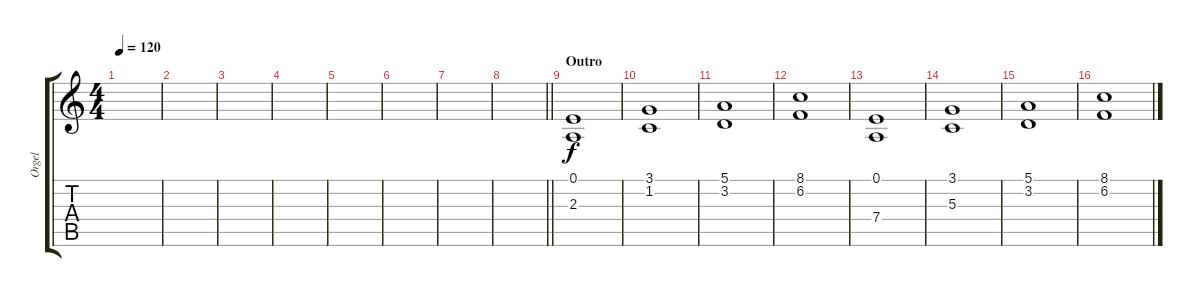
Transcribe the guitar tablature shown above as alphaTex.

\track ("Orgel" "Orgel") {instrument churchorgan}
\staff {score tabs}
\tuning (E4 B3 G3 D3 A2 E2) {hide}
\ts (4 4)
\tempo 120
\clef g2
\ks c
|
|
|
|
|
|
|
\barLineRight lightlight
|
\section ("" "Outro")
(0.1 2.3).1 |
(3.1 1.2).1 |
(5.1 3.2).1 |
(8.1 6.2).1 |
(0.1 7.4).1 |
(3.1 5.3).1 |
(5.1 3.2).1 |
(8.1 6.2).1
